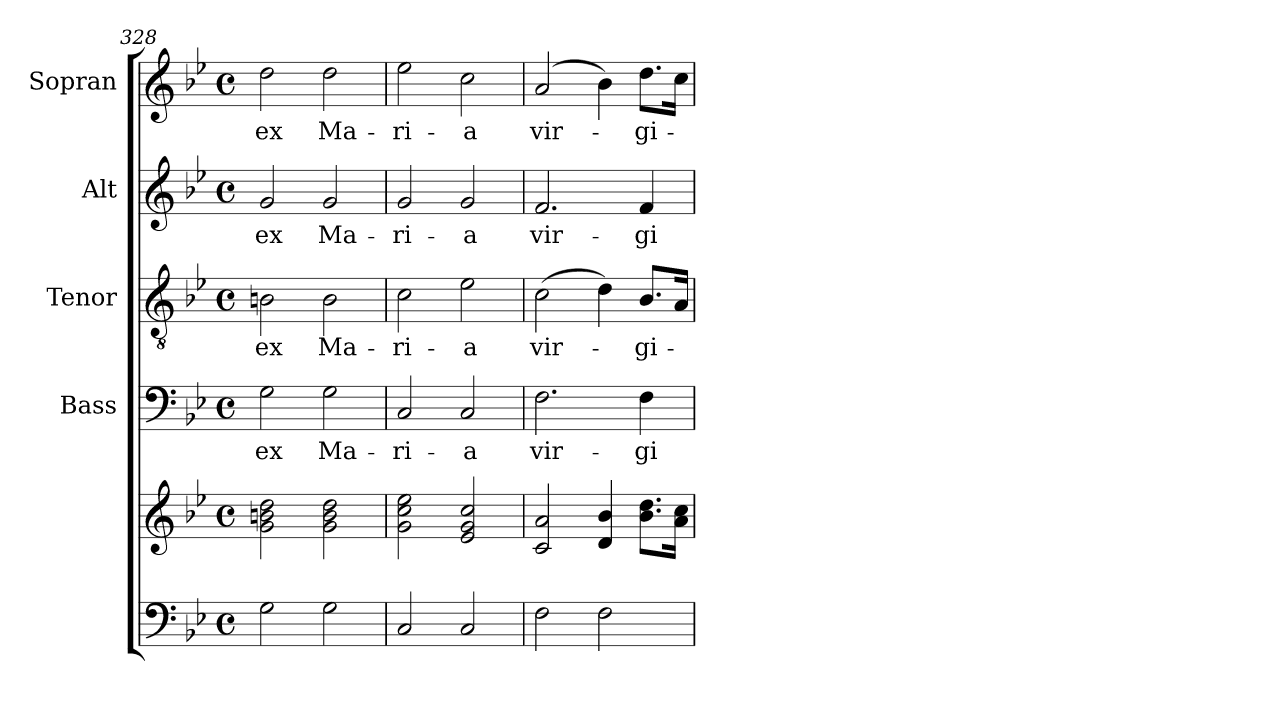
**kern	**kern	**kern	**text	**kern	**text	**kern	**text	**kern	**text
*part5	*part5	*part4	*part4	*part3	*part3	*part2	*part2	*part1	*part1
*staff6	*staff5	*staff4	*staff4	*staff3	*staff3	*staff2	*staff2	*staff1	*staff1
*	*	*I"Bass	*	*I"Tenor	*	*I"Alt	*	*I"Sopran	*
*	*	*I'B.	*	*I'T.	*	*I'A.	*	*I'S.	*
*clefF4	*clefG2	*clefF4	*	*clefGv2	*	*clefG2	*	*clefG2	*
*k[b-e-]	*k[b-e-]	*k[b-e-]	*	*k[b-e-]	*	*k[b-e-]	*	*k[b-e-]	*
*B-:	*B-:	*B-:	*	*B-:	*	*B-:	*	*B-:	*
*M4/4	*M4/4	*M4/4	*	*M4/4	*	*M4/4	*	*M4/4	*
*met(c)	*met(c)	*met(c)	*	*met(c)	*	*met(c)	*	*met(c)	*
=328	=328	=328	=328	=328	=328	=328	=328	=328	=328
!	!	!	!LO:LY:b	!	!LO:LY:b	!	!LO:LY:b	!	!LO:LY:b
2G\	2g\ 2bn\ 2dd\	2G\	ex	2Bn\	ex	2g/	ex	2dd\	ex
!	!	!	!LO:LY:b	!	!LO:LY:b	!	!LO:LY:b	!	!LO:LY:b
2G\	2g\ 2b\ 2dd\	2G\	Ma-	2B\	Ma-	2g/	Ma-	2dd\	Ma-
!!LO:LB:g=z
=329	=329	=329	=329	=329	=329	=329	=329	=329	=329
!	!	!	!LO:LY:b	!	!LO:LY:b	!	!LO:LY:b	!	!LO:LY:b
2C/	2g\ 2cc\ 2ee-\	2C/	-ri-	2c\	-ri-	2g/	-ri-	2ee-\	-ri-
!	!	!	!LO:LY:b	!	!LO:LY:b	!	!LO:LY:b	!	!LO:LY:b
2C/	2e-/ 2g/ 2cc/	2C/	-a	2e-\	-a	2g/	-a	2cc\	-a
=330	=330	=330	=330	=330	=330	=330	=330	=330	=330
!	!	!	!LO:LY:b	!	!LO:LY:b	!	!LO:LY:b	!	!LO:LY:b
2F\	2c/ 2a/	2.F\	vir-	(>2c\	vir-	2.f/	vir-	(2a/	vir-
2F\	4d/ 4b-/	.	.	4d\)	.	.	.	4b-\)	.
!	!	!	!LO:LY:b	!	!LO:LY:b	!	!LO:LY:b	!	!LO:LY:b
.	8.b-\ 8.dd\L	4F\	-gi-	8.B-/L	-gi-	4f/	-gi-	8.dd\L	-gi-
.	16a\ 16cc\Jk	.	.	16A/Jk	.	.	.	16cc\Jk	.
=	=	=	=	=	=	=	=	=	=
*-	*-	*-	*-	*-	*-	*-	*-	*-	*-
